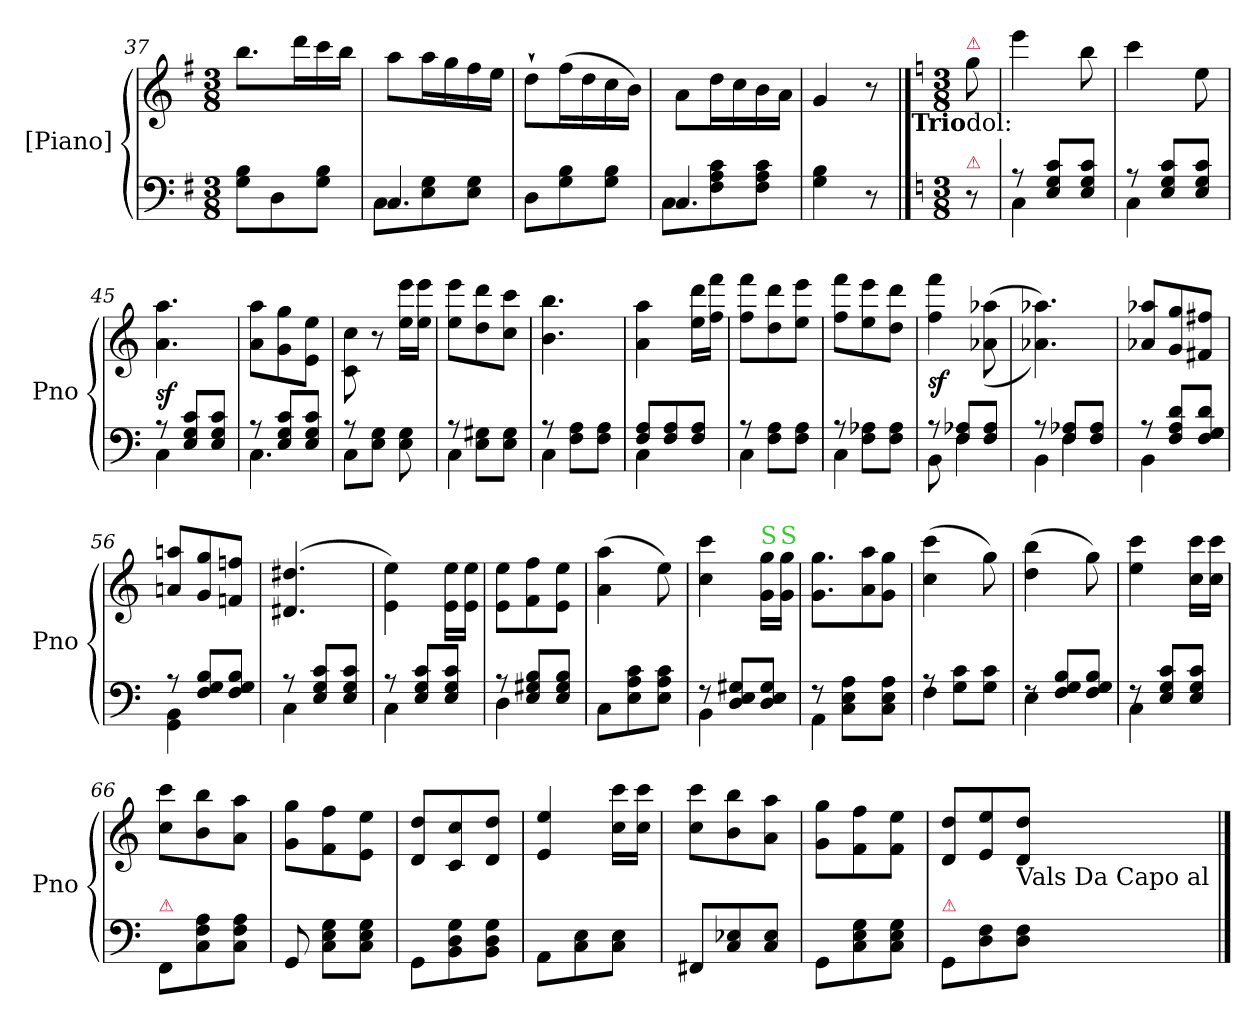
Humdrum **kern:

**kern	**kern	**dynam
*part1	*part1	*part1
*staff2	*staff1	*staff1/2
*I"[Piano]	*	*
*I'Pno	*	*
*clefF4	*clefG2	*
*k[f#]	*k[f#]	*
*G:	*G:	*
*M3/8	*M3/8	*
=37	=37	=37
8G\ 8B\L	8.bb\L	.
8D\	.	.
.	16ddd\L	.
8G\ 8B\J	16ccc\	.
.	16bb\JJ	.
=38	=38	=38
*^	*	*
4.C/	8C\L	8aa\L	.
.	8E\ 8G\	16aa\L	.
.	.	16gg\	.
.	8E\ 8G\J	16ff#\	.
.	.	16ee\JJ	.
*v	*v	*	*
=39	=39	=39
8D\L	8dd`>\L	.
8G\ 8B\	(>16ff#\L	.
.	16dd\	.
8G\ 8B\J	16cc\	.
.	16b\JJ)	.
=40	=40	=40
*^	*	*
4.C/	8C\L	8a\L	.
.	8F#\ 8A\ 8c\	16dd\L	.
.	.	16cc\	.
.	8F#\ 8A\ 8c\J	16b\	.
.	.	16a\JJ	.
*v	*v	*	*
=41	=41	=41
4G\ 4B\	4g/	.
8r	8r	.
==42	==42	==42
*k[]	*k[]	*
*M3/8	*M3/8	*
!	!LO:TX:a:color=crimson:t=⚠	!
!	!LO:TX:b:t=dol&colon;	!
!	!LO:TX:b:B:rj:t=Trio	!
!LO:TX:a:color=crimson:t=⚠	!	!
8r	8gg\	.
=43	=43	=43
*^	*	*
!	!LO:N:vis=4	!	!
8r	4.C\	4eee\	.
8E/ 8G/ 8c/L	.	.	.
8E/ 8G/ 8c/J	.	8bb\	.
=44	=44	=44	=44
!	!LO:N:vis=4	!	!
8r	4.C\	4ccc\	.
8E/ 8G/ 8c/L	.	.	.
8E/ 8G/ 8c/J	.	8ee\	.
=45	=45	=45	=45
!	!LO:N:vis=4	!	!
8r	4.C\	4.a\ 4.aa\	sf.
8E/ 8G/ 8c/L	.	.	.
8E/ 8G/ 8c/J	.	.	.
=46	=46	=46	=46
!	!	!LO:N:vis=4	!
8r	4.C\	8a\ 8aa\	.
8E/ 8G/ 8c/L	.	8g\ 8gg\	.
8E/ 8G/ 8c/J	.	8e\ 8ee\J	.
=47	=47	=47	=47
8r	8C\L	8c\ 8cc\	.
8rAyy	8E\ 8G\J	8r	.
8rAyy	8E\ 8G\	16ee\ 16eee\LL	.
.	.	16ee\ 16eee\JJ	.
=48	=48	=48	=48
!	!LO:N:vis=4	!	!
8r	4.C\	8ee\ 8eee\L	.
8E\ 8G#X\L	.	8dd\ 8ddd\	.
8E\ 8G#\J	.	8cc\ 8ccc\J	.
=49	=49	=49	=49
!	!LO:N:vis=4	!	!
8r	4.C\	4.b\ 4.bb\	.
8F\ 8A\L	.	.	.
8F\ 8A\J	.	.	.
=50	=50	=50	=50
!	!LO:N:vis=4	!	!
8F/ 8A/L	4.C\	4a\ 4aa\	.
8F/ 8A/	.	.	.
8F/ 8A/J	.	16ee\ 16ddd\LL	.
.	.	16ff\ 16fff\JJ	.
=51	=51	=51	=51
!	!LO:N:vis=4	!	!
8r	4.C\	8ff\ 8fff\L	.
8F\ 8A\L	.	8dd\ 8ddd\	.
8F\ 8A\J	.	8ee\ 8eee\J	.
=52	=52	=52	=52
!	!LO:N:vis=4	!	!
8r	4.C\	8ff\ 8fff\L	.
8F\ 8A-X\L	.	8ee\ 8eee\	.
8F\ 8A-\J	.	8dd\ 8ddd\J	.
=53	=53	=53	=53
8r	8BB\	4ff\ 4fff\	sf
8F/ 8A-X/L	4F\	.	.
8F/ 8A-/J	.	(>(<8a-X\ 8aa-X\	.
=54	=54	=54	=54
!	!LO:N:vis=4	!	!
8r	8BB\	4.a-X\ 4.aa-X\))	.
8F/ 8A-X/L	4F\	.	.
8F/ 8A-/J	.	.	.
=55	=55	=55	=55
!	!LO:N:vis=4	!	!
8r	4.BB\	8a-X/ 8aa-X/L	.
8F/ 8A/ 8d/L	.	8g/ 8gg/	.
8F/ 8G/ 8d/J	.	8f#X/ 8ff#X/J	.
=56	=56	=56	=56
!	!LO:N:vis=4	!	!
8r	4.GG\ 4.BB\	8an/ 8aan/L	.
8F/ 8G/ 8B/L	.	8g/ 8gg/	.
8F/ 8G/ 8B/J	.	8fn/ 8ffn/J	.
=57	=57	=57	=57
!	!LO:N:vis=4	!	!
8r	4.C\	(>4.d#X/ 4.dd#X/	.
8E/ 8G/ 8c/L	.	.	.
8E/ 8G/ 8c/J	.	.	.
=58	=58	=58	=58
!	!LO:N:vis=4	!	!
8r	4.C\	4e\ 4ee\)	.
8E/ 8G/ 8c/L	.	.	.
8E/ 8G/ 8c/J	.	16e\ 16ee\LL	.
.	.	16e\ 16ee\JJ	.
=59	=59	=59	=59
!	!LO:N:vis=4	!	!
8r	4.D\	8e\ 8ee\L	.
8E/ 8G#X/ 8B/L	.	8f\ 8ff\	.
8E/ 8G#/ 8B/J	.	8e\ 8ee\J	.
*v	*v	*	*
=60	=60	=60
8C\L	(>4a\ 4aa\	.
8E\ 8A\ 8c\	.	.
8E\ 8A\ 8c\J	8ee\)	.
=61	=61	=61
*^	*	*
!	!LO:N:vis=4	!	!
8r	4.BB\	4cc\ 4ccc\	.
8D/ 8E/ 8G#X/L	.	.	.
!	!	!LO:TX:a:color=limegreen:t=S	!
8D/ 8E/ 8G#/J	.	16g\ 16gg\LL	.
!	!	!LO:TX:a:color=limegreen:t=S	!
.	.	16g\ 16gg\JJ	.
=62	=62	=62	=62
!	!LO:N:vis=4	!	!
8r	4.AA\	8.g\ 8.gg\L	.
8C\ 8E\ 8A\L	.	.	.
!	!	!LO:N:vis=8	!
.	.	16a\ 16aa\	.
8C\ 8E\ 8A\J	.	8g\ 8gg\J	.
=63	=63	=63	=63
!	!LO:N:vis=4	!	!
8rA	4.F\	(>4cc\ 4ccc\	.
8G\ 8c\L	.	.	.
8G\ 8c\J	.	8gg\)	.
=64	=64	=64	=64
!	!LO:N:vis=4	!	!
8rF	4.E\	(>4dd\ 4bb\	.
8F/ 8G/ 8B/L	.	.	.
8F/ 8G/ 8B/J	.	8gg\)	.
=65	=65	=65	=65
!	!LO:N:vis=4	!	!
8rF	4.C\	4ee\ 4ccc\	.
8E/ 8G/ 8c/L	.	.	.
8E/ 8G/ 8c/J	.	16cc\ 16ccc\LL	.
.	.	16cc\ 16ccc\JJ	.
*v	*v	*	*
=66	=66	=66
!LO:TX:a:color=crimson:t=⚠	!	!
8FF/L	8cc\ 8ccc\L	.
8C\ 8F\ 8A\	8b\ 8bb\	.
8C\ 8F\ 8A\J	8a\ 8aa\J	.
=67	=67	=67
8GG/	8g\ 8gg\L	.
8C\ 8E\ 8G\L	8f\ 8ff\	.
8C\ 8E\ 8G\J	8e\ 8ee\J	.
=68	=68	=68
8GG\L	8d/ 8dd/L	.
8BB\ 8D\ 8G\	8c/ 8cc/	.
8BB\ 8D\ 8G\J	8d/ 8dd/J	.
=69	=69	=69
8AA\L	4e/ 4ee/	.
8C\ 8E\	.	.
8C\ 8E\J	16cc\ 16ccc\LL	.
.	16cc\ 16ccc\JJ	.
=70	=70	=70
8FF#X/L	8cc\ 8ccc\L	.
8C/ 8E-X/	8b\ 8bb\	.
8C/ 8E-/J	8a\ 8aa\J	.
=71	=71	=71
8GG\L	8g\ 8gg\L	.
8C\ 8E\ 8G\	8f\ 8ff\	.
8C\ 8E\ 8G\J	8f\ 8ee\J	.
=72	=72	=72
!LO:TX:a:color=crimson:t=⚠	!	!
8GG/L	8d/ 8dd/L	.
8D\ 8F\	8e/ 8ee/	.
!	!LO:TX:b:t=Vals Da Capo al	!
8D\ 8F\J	8d/ 8dd/J	.
==	==	==
*-	*-	*-
